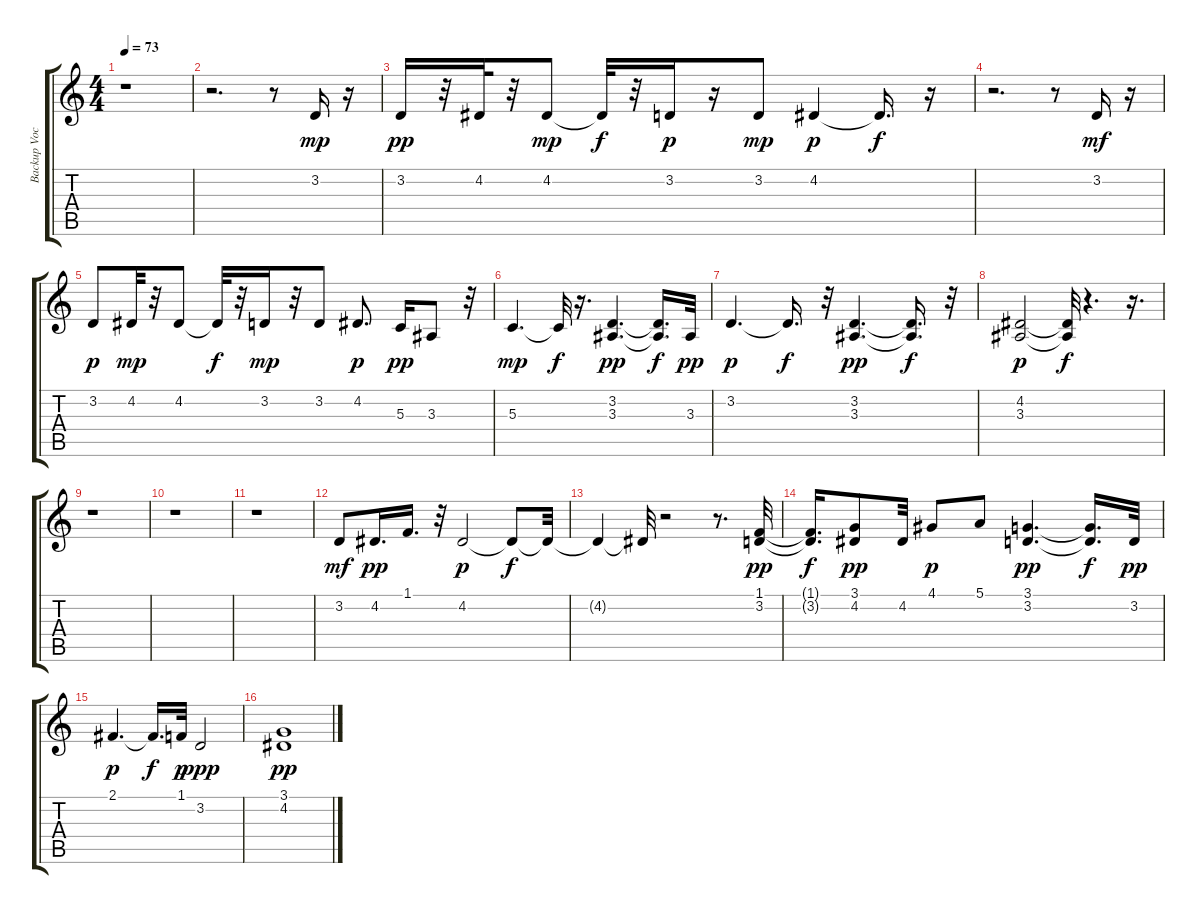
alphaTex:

\track ("Backup Vocals" "Backup Voc") {instrument voiceoohs}
\staff {score tabs}
\tuning (E4 B3 G3 D3 A2 E2) {hide}
\ts (4 4)
\tempo 73
\clef g2
\ks c
r.1{dy mp} |
r.2{d} r.8 3.2.16 r.16 |
3.2.16{dy pp} r.32 4.2.32 r.32 4.2.8{dy mp} 4.2{t}.32{dy f} r.32 3.2.16{dy p} r.16 3.2.8{dy mp} 4.2.4{dy p} 4.2{t}.16{d dy f} r.16 |
r.2{d} r.8 3.2.16{dy mf} r.16 |
3.2.8{dy p} 4.2.32{dy mp} r.32 4.2.8 4.2{t}.32{dy f} r.32 3.2.16{dy mp} r.32 3.2.8 4.2.8{d dy p} 5.3.16{dy pp} 3.3.8 r.32 |
5.3.4{d dy mp} 5.3{t}.32{dy f} r.16{d} (3.2 3.3).4{d dy pp} (3.2{t} 3.3{t}).16{d dy f} 3.3.32{dy pp} |
3.2.4{d dy p} 3.2{t}.16{d dy f} r.32 (3.2 3.3).4{d dy pp} (3.2{t} 3.3{t}).16{d dy f} r.32 |
(4.2 3.3).2{dy p} (4.2{t} 3.3{t}).32{dy f} r.4{d} r.16{d} |
r.1 |
r.1 |
r.1 |
3.2.8{dy mf} 4.2.16{d dy pp} 1.1.16{d} r.32 4.2.2{dy p} 4.2{t}.8{dy f} 4.2{t}.32 |
4.2{t}.4 4.2{t}.32 r.2 r.8{d} (1.1 3.2).32{dy pp} |
(1.1{t} 3.2{t}).16{d dy f} (3.1 4.2).8{dy pp} 4.2.32 4.1.8{dy p} 5.1.8 (3.1 3.2).4{d dy pp} (3.1{t} 3.2{t}).16{d dy f} 3.2.32{dy pp} |
2.1.4{d dy p} 2.1{t}.16{d dy f} 1.1.32{dy p} 3.2.2{dy ppp} |
(3.1 4.2).1{dy pp}
